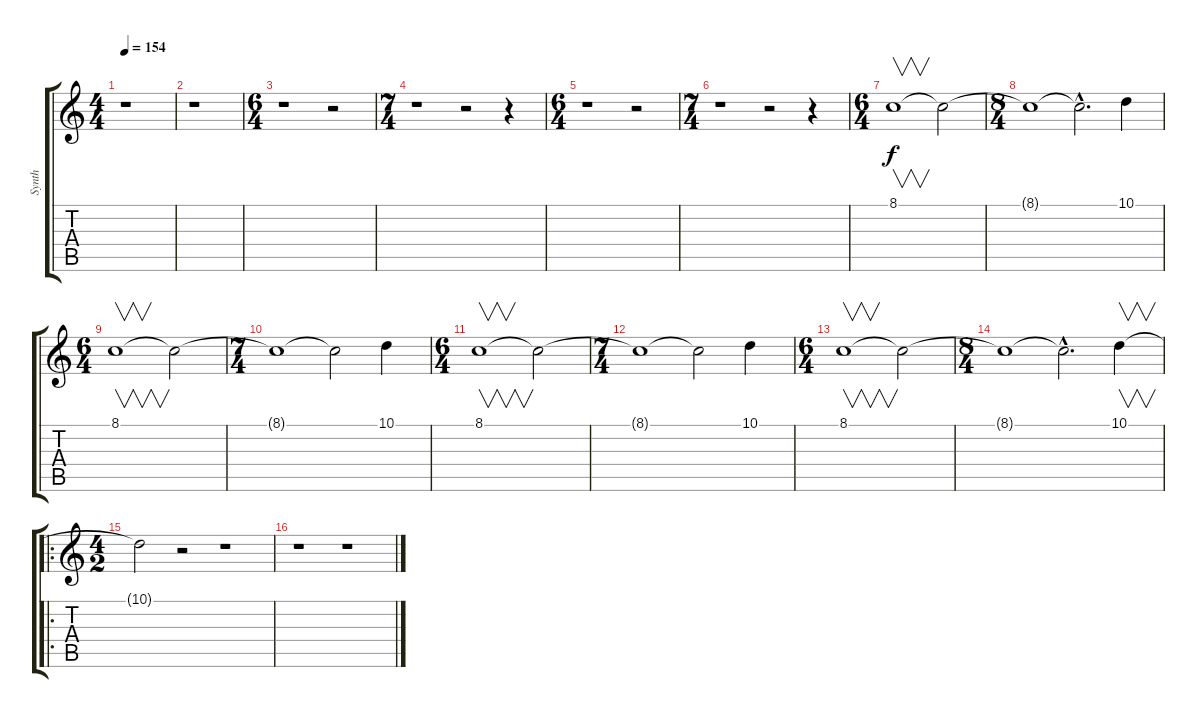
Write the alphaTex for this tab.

\track ("Synth" "Synth") {instrument synthstrings1}
\staff {score tabs}
\tuning (E4 B3 G3 D3 A2 E2) {hide}
\ts (4 4)
\tempo 154
\clef g2
\ks c
r.1{dy f instrument synthstrings1} |
r.1 |
\ts (6 4)
r.1 r.2 |
\ts (7 4)
r.1 r.2 r.4 |
\ts (6 4)
r.1 r.2 |
\ts (7 4)
r.1 r.2 r.4 |
\ts (6 4)
8.1.1{v} 8.1{t}.2 |
\ts (8 4)
8.1{t}.1 8.1{hac t}.2{d} 10.1.4 |
\ts (6 4)
8.1.1{v} 8.1{t}.2 |
\ts (7 4)
8.1{t}.1 8.1{t}.2 10.1.4 |
\ts (6 4)
8.1.1{v} 8.1{t}.2 |
\ts (7 4)
8.1{t}.1 8.1{t}.2 10.1.4 |
\ts (6 4)
8.1.1{v} 8.1{t}.2 |
\ts (8 4)
8.1{t}.1 8.1{hac t}.2{d} 10.1.4{v} |
\ro
\ts (4 2)
10.1{t}.2 r.2 r.1 |
r.1 r.1
